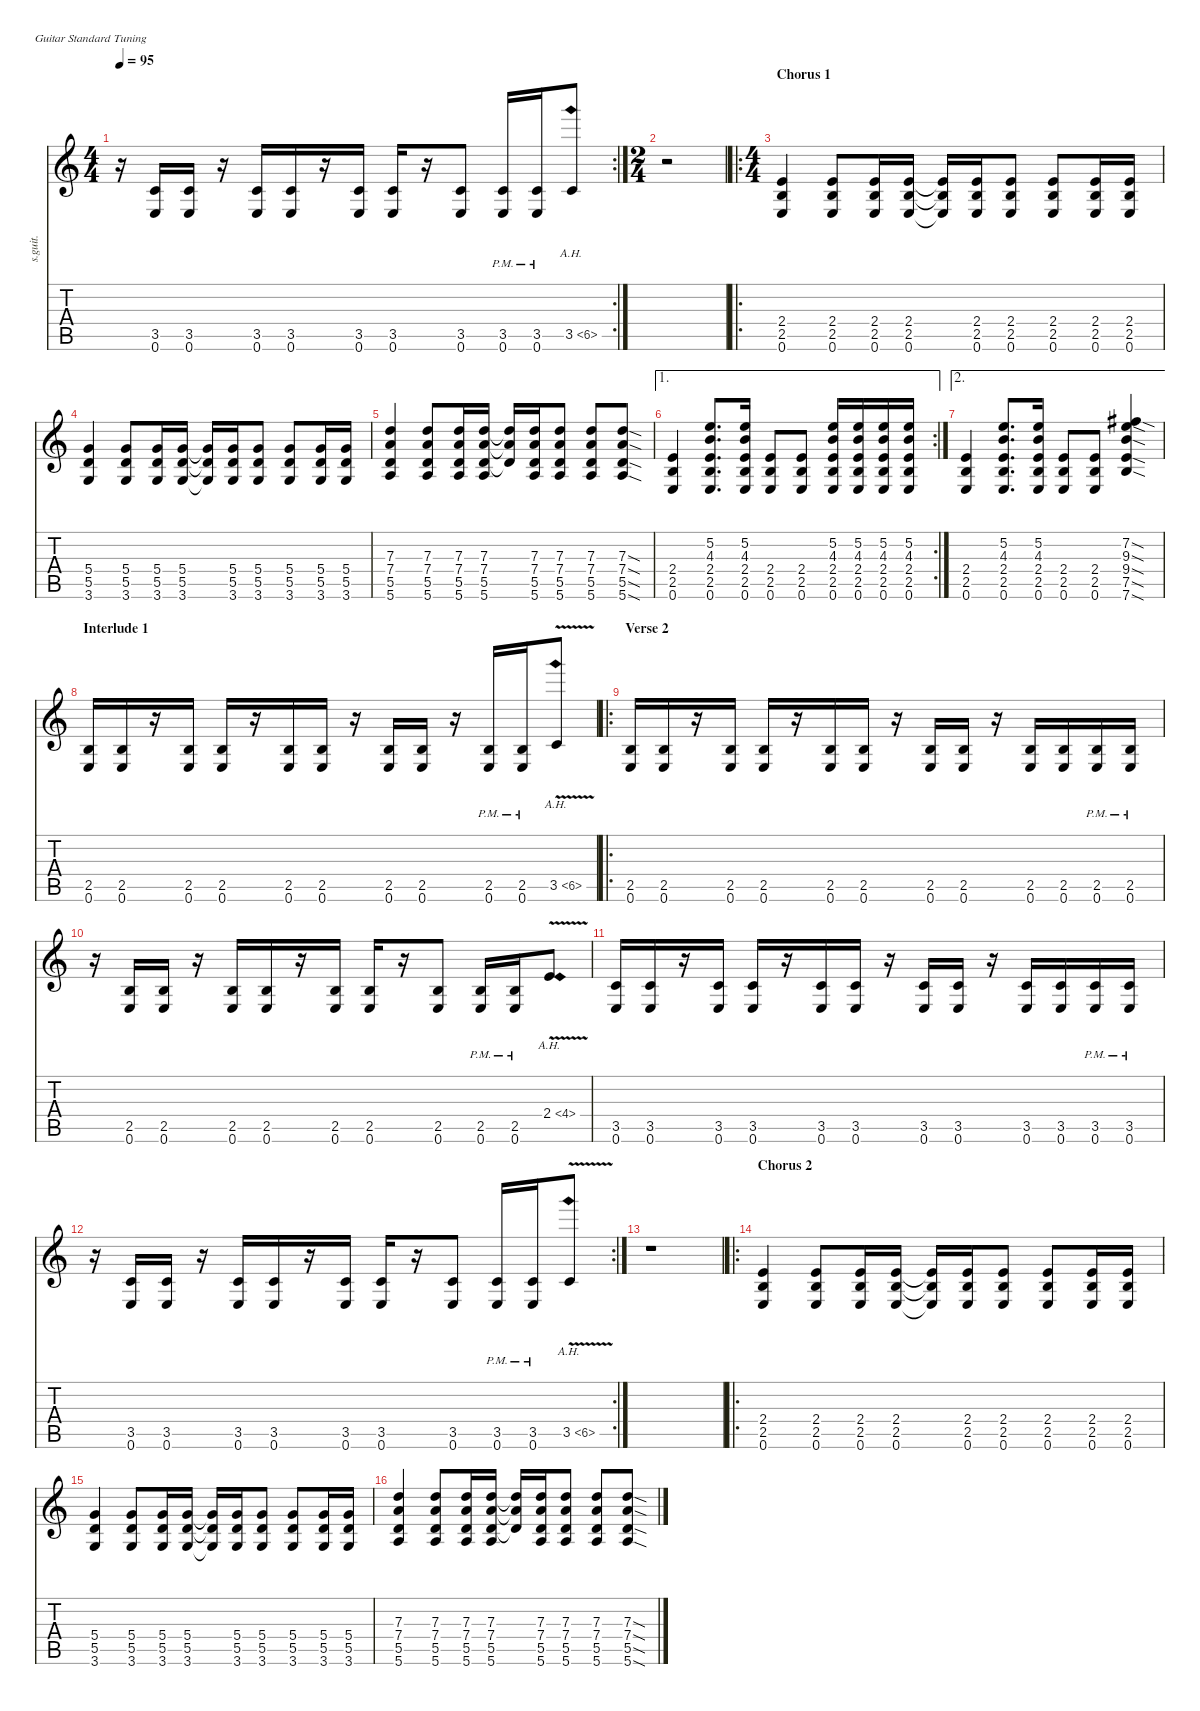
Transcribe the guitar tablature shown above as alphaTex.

\defaultSystemsLayout 4
\hideDynamics
\bracketExtendMode nobrackets
\track ("Ben Moody" "s.guit.") {instrument distortionguitar}
\staff {score tabs}
\tuning (E4 B3 G3 D3 A2 E2)
\rc 2
\ts (4 4)
\tempo 95
\clef g2
\ks c
r.16{dy f} (3.5 0.6).16{lyrics (0 "") lyrics (1 "") lyrics (2 "") lyrics (3 "") lyrics (4 "")} (3.5 0.6).16{lyrics (0 "") lyrics (1 "") lyrics (2 "") lyrics (3 "") lyrics (4 "")} r.16 (3.5 0.6).16{lyrics (0 "") lyrics (1 "") lyrics (2 "") lyrics (3 "") lyrics (4 "")} (3.5 0.6).16{lyrics (0 "") lyrics (1 "") lyrics (2 "") lyrics (3 "") lyrics (4 "")} r.16 (3.5 0.6).16{lyrics (0 "") lyrics (1 "") lyrics (2 "") lyrics (3 "") lyrics (4 "")} (3.5 0.6).16{lyrics (0 "") lyrics (1 "") lyrics (2 "") lyrics (3 "") lyrics (4 "")} r.16 (3.5 0.6).8{lyrics (0 "") lyrics (1 "") lyrics (2 "") lyrics (3 "") lyrics (4 "")} (0.6{pm} 3.5{pm}).16{lyrics (0 "") lyrics (1 "") lyrics (2 "") lyrics (3 "") lyrics (4 "")} (0.6{pm} 3.5{pm}).16{lyrics (0 "") lyrics (1 "") lyrics (2 "") lyrics (3 "") lyrics (4 "")} 3.5{ah 3}.8{lyrics (0 "") lyrics (1 "") lyrics (2 "") lyrics (3 "") lyrics (4 "")} |
\ts (2 4)
\beaming (8 2 2 2 2)
r.2 |
\ro
\ts (4 4)
\beaming (8 2 2 2 2)
\section ("" "Chorus 1")
(2.4 2.5 0.6).4{lyrics (0 "") lyrics (1 "") lyrics (2 "") lyrics (3 "") lyrics (4 "")} (2.4 2.5 0.6).8{lyrics (0 "") lyrics (1 "") lyrics (2 "") lyrics (3 "") lyrics (4 "")} (2.4 2.5 0.6).16{lyrics (0 "") lyrics (1 "") lyrics (2 "") lyrics (3 "") lyrics (4 "")} (2.4 2.5 0.6).16{lyrics (0 "") lyrics (1 "") lyrics (2 "") lyrics (3 "") lyrics (4 "")} (2.4{t} 2.5{t} 0.6{t}).16{lyrics (0 "") lyrics (1 "") lyrics (2 "") lyrics (3 "") lyrics (4 "")} (2.4 2.5 0.6).16{lyrics (0 "") lyrics (1 "") lyrics (2 "") lyrics (3 "") lyrics (4 "")} (2.4 2.5 0.6).8{lyrics (0 "") lyrics (1 "") lyrics (2 "") lyrics (3 "") lyrics (4 "")} (2.4 2.5 0.6).8{lyrics (0 "") lyrics (1 "") lyrics (2 "") lyrics (3 "") lyrics (4 "")} (2.4 2.5 0.6).16{lyrics (0 "") lyrics (1 "") lyrics (2 "") lyrics (3 "") lyrics (4 "")} (0.6 2.5 2.4).16{lyrics (0 "") lyrics (1 "") lyrics (2 "") lyrics (3 "") lyrics (4 "")} |
(5.4 5.5 3.6).4{lyrics (0 "") lyrics (1 "") lyrics (2 "") lyrics (3 "") lyrics (4 "")} (5.4 5.5 3.6).8{lyrics (0 "") lyrics (1 "") lyrics (2 "") lyrics (3 "") lyrics (4 "")} (5.4 5.5 3.6).16{lyrics (0 "") lyrics (1 "") lyrics (2 "") lyrics (3 "") lyrics (4 "")} (5.4 5.5 3.6).16{lyrics (0 "") lyrics (1 "") lyrics (2 "") lyrics (3 "") lyrics (4 "")} (5.4{t} 5.5{t} 3.6{t}).16{lyrics (0 "") lyrics (1 "") lyrics (2 "") lyrics (3 "") lyrics (4 "")} (5.4 5.5 3.6).16{lyrics (0 "") lyrics (1 "") lyrics (2 "") lyrics (3 "") lyrics (4 "")} (5.4 5.5 3.6).8{lyrics (0 "") lyrics (1 "") lyrics (2 "") lyrics (3 "") lyrics (4 "")} (5.4 5.5 3.6).8{lyrics (0 "") lyrics (1 "") lyrics (2 "") lyrics (3 "") lyrics (4 "")} (5.4 5.5 3.6).16{lyrics (0 "") lyrics (1 "") lyrics (2 "") lyrics (3 "") lyrics (4 "")} (3.6 5.5 5.4).16{lyrics (0 "") lyrics (1 "") lyrics (2 "") lyrics (3 "") lyrics (4 "")} |
(7.3 7.4 5.5 5.6).4{lyrics (0 "") lyrics (1 "") lyrics (2 "") lyrics (3 "") lyrics (4 "")} (7.3 7.4 5.5 5.6).8{lyrics (0 "") lyrics (1 "") lyrics (2 "") lyrics (3 "") lyrics (4 "")} (7.3 7.4 5.5 5.6).16{lyrics (0 "") lyrics (1 "") lyrics (2 "") lyrics (3 "") lyrics (4 "")} (7.3 7.4 5.5 5.6).16{lyrics (0 "") lyrics (1 "") lyrics (2 "") lyrics (3 "") lyrics (4 "")} (7.3{t} 7.4{t} 5.5{t}).16{lyrics (0 "") lyrics (1 "") lyrics (2 "") lyrics (3 "") lyrics (4 "")} (7.3 7.4 5.5 5.6).16{lyrics (0 "") lyrics (1 "") lyrics (2 "") lyrics (3 "") lyrics (4 "")} (7.3 7.4 5.5 5.6).8{lyrics (0 "") lyrics (1 "") lyrics (2 "") lyrics (3 "") lyrics (4 "")} (7.3 7.4 5.5 5.6).8{lyrics (0 "") lyrics (1 "") lyrics (2 "") lyrics (3 "") lyrics (4 "")} (5.5{sod} 7.4{sod} 7.3{sod} 5.6{sod}).8{lyrics (0 "") lyrics (1 "") lyrics (2 "") lyrics (3 "") lyrics (4 "")} |
\ae 1
\rc 2
(2.4 2.5 0.6).4{lyrics (0 "") lyrics (1 "") lyrics (2 "") lyrics (3 "") lyrics (4 "")} (2.4 2.5 4.3 0.6 5.2).8{d lyrics (0 "") lyrics (1 "") lyrics (2 "") lyrics (3 "") lyrics (4 "")} (2.4 2.5 4.3 0.6 5.2).16{lyrics (0 "") lyrics (1 "") lyrics (2 "") lyrics (3 "") lyrics (4 "")} (2.4 2.5 0.6).8{lyrics (0 "") lyrics (1 "") lyrics (2 "") lyrics (3 "") lyrics (4 "")} (2.4 2.5 0.6).8{lyrics (0 "") lyrics (1 "") lyrics (2 "") lyrics (3 "") lyrics (4 "")} (4.3 2.4 2.5 0.6 5.2).16{lyrics (0 "") lyrics (1 "") lyrics (2 "") lyrics (3 "") lyrics (4 "")} (4.3 2.4 2.5 0.6 5.2).16{lyrics (0 "") lyrics (1 "") lyrics (2 "") lyrics (3 "") lyrics (4 "")} (4.3 2.4 2.5 0.6 5.2).16{lyrics (0 "") lyrics (1 "") lyrics (2 "") lyrics (3 "") lyrics (4 "")} (4.3 2.4 2.5 0.6 5.2).16{lyrics (0 "") lyrics (1 "") lyrics (2 "") lyrics (3 "") lyrics (4 "")} |
\ae 2
(2.4 2.5 0.6).4{lyrics (0 "") lyrics (1 "") lyrics (2 "") lyrics (3 "") lyrics (4 "")} (2.4 2.5 4.3 0.6 5.2).8{d lyrics (0 "") lyrics (1 "") lyrics (2 "") lyrics (3 "") lyrics (4 "")} (2.4 2.5 4.3 0.6 5.2).16{lyrics (0 "") lyrics (1 "") lyrics (2 "") lyrics (3 "") lyrics (4 "")} (2.4 2.5 0.6).8{lyrics (0 "") lyrics (1 "") lyrics (2 "") lyrics (3 "") lyrics (4 "")} (2.4 2.5 0.6).8{lyrics (0 "") lyrics (1 "") lyrics (2 "") lyrics (3 "") lyrics (4 "")} (9.3{sod} 9.4{sod} 7.5{sod} 7.6{sod} 7.2{sod acc #}).4{lyrics (0 "") lyrics (1 "") lyrics (2 "") lyrics (3 "") lyrics (4 "")} |
\section ("" "Interlude 1")
(2.5 0.6).16{lyrics (0 "") lyrics (1 "") lyrics (2 "") lyrics (3 "") lyrics (4 "")} (2.5 0.6).16{lyrics (0 "") lyrics (1 "") lyrics (2 "") lyrics (3 "") lyrics (4 "")} r.16 (2.5 0.6).16{lyrics (0 "") lyrics (1 "") lyrics (2 "") lyrics (3 "") lyrics (4 "")} (2.5 0.6).16{lyrics (0 "") lyrics (1 "") lyrics (2 "") lyrics (3 "") lyrics (4 "")} r.16 (2.5 0.6).16{lyrics (0 "") lyrics (1 "") lyrics (2 "") lyrics (3 "") lyrics (4 "")} (2.5 0.6).16{lyrics (0 "") lyrics (1 "") lyrics (2 "") lyrics (3 "") lyrics (4 "")} r.16 (2.5 0.6).16{lyrics (0 "") lyrics (1 "") lyrics (2 "") lyrics (3 "") lyrics (4 "")} (2.5 0.6).16{lyrics (0 "") lyrics (1 "") lyrics (2 "") lyrics (3 "") lyrics (4 "")} r.16 (0.6{pm} 2.5{pm}).16{lyrics (0 "") lyrics (1 "") lyrics (2 "") lyrics (3 "") lyrics (4 "")} (0.6{pm} 2.5{pm}).16{lyrics (0 "") lyrics (1 "") lyrics (2 "") lyrics (3 "") lyrics (4 "")} 3.5{ah 3 v}.8{lyrics (0 "") lyrics (1 "") lyrics (2 "") lyrics (3 "") lyrics (4 "")} |
\ro
\section ("" "Verse 2")
(2.5 0.6).16{lyrics (0 "") lyrics (1 "") lyrics (2 "") lyrics (3 "") lyrics (4 "")} (2.5 0.6).16{lyrics (0 "") lyrics (1 "") lyrics (2 "") lyrics (3 "") lyrics (4 "")} r.16 (2.5 0.6).16{lyrics (0 "") lyrics (1 "") lyrics (2 "") lyrics (3 "") lyrics (4 "")} (2.5 0.6).16{lyrics (0 "") lyrics (1 "") lyrics (2 "") lyrics (3 "") lyrics (4 "")} r.16 (2.5 0.6).16{lyrics (0 "") lyrics (1 "") lyrics (2 "") lyrics (3 "") lyrics (4 "")} (2.5 0.6).16{lyrics (0 "") lyrics (1 "") lyrics (2 "") lyrics (3 "") lyrics (4 "")} r.16 (2.5 0.6).16{lyrics (0 "") lyrics (1 "") lyrics (2 "") lyrics (3 "") lyrics (4 "")} (2.5 0.6).16{lyrics (0 "") lyrics (1 "") lyrics (2 "") lyrics (3 "") lyrics (4 "")} r.16 (2.5 0.6).16{lyrics (0 "") lyrics (1 "") lyrics (2 "") lyrics (3 "") lyrics (4 "")} (2.5 0.6).16{lyrics (0 "") lyrics (1 "") lyrics (2 "") lyrics (3 "") lyrics (4 "")} (0.6{pm} 2.5{pm}).16{lyrics (0 "") lyrics (1 "") lyrics (2 "") lyrics (3 "") lyrics (4 "")} (0.6{pm} 2.5{pm}).16{lyrics (0 "") lyrics (1 "") lyrics (2 "") lyrics (3 "") lyrics (4 "")} |
r.16 (2.5 0.6).16{lyrics (0 "") lyrics (1 "") lyrics (2 "") lyrics (3 "") lyrics (4 "")} (2.5 0.6).16{lyrics (0 "") lyrics (1 "") lyrics (2 "") lyrics (3 "") lyrics (4 "")} r.16 (2.5 0.6).16{lyrics (0 "") lyrics (1 "") lyrics (2 "") lyrics (3 "") lyrics (4 "")} (2.5 0.6).16{lyrics (0 "") lyrics (1 "") lyrics (2 "") lyrics (3 "") lyrics (4 "")} r.16 (2.5 0.6).16{lyrics (0 "") lyrics (1 "") lyrics (2 "") lyrics (3 "") lyrics (4 "")} (2.5 0.6).16{lyrics (0 "") lyrics (1 "") lyrics (2 "") lyrics (3 "") lyrics (4 "")} r.16 (2.5 0.6).8{lyrics (0 "") lyrics (1 "") lyrics (2 "") lyrics (3 "") lyrics (4 "")} (0.6{pm} 2.5{pm}).16{lyrics (0 "") lyrics (1 "") lyrics (2 "") lyrics (3 "") lyrics (4 "")} (0.6{pm} 2.5{pm}).16{lyrics (0 "") lyrics (1 "") lyrics (2 "") lyrics (3 "") lyrics (4 "")} 2.4{ah 2 v}.8{lyrics (0 "") lyrics (1 "") lyrics (2 "") lyrics (3 "") lyrics (4 "")} |
(3.5 0.6).16{lyrics (0 "") lyrics (1 "") lyrics (2 "") lyrics (3 "") lyrics (4 "")} (3.5 0.6).16{lyrics (0 "") lyrics (1 "") lyrics (2 "") lyrics (3 "") lyrics (4 "")} r.16 (3.5 0.6).16{lyrics (0 "") lyrics (1 "") lyrics (2 "") lyrics (3 "") lyrics (4 "")} (3.5 0.6).16{lyrics (0 "") lyrics (1 "") lyrics (2 "") lyrics (3 "") lyrics (4 "")} r.16 (3.5 0.6).16{lyrics (0 "") lyrics (1 "") lyrics (2 "") lyrics (3 "") lyrics (4 "")} (3.5 0.6).16{lyrics (0 "") lyrics (1 "") lyrics (2 "") lyrics (3 "") lyrics (4 "")} r.16 (3.5 0.6).16{lyrics (0 "") lyrics (1 "") lyrics (2 "") lyrics (3 "") lyrics (4 "")} (3.5 0.6).16{lyrics (0 "") lyrics (1 "") lyrics (2 "") lyrics (3 "") lyrics (4 "")} r.16 (3.5 0.6).16{lyrics (0 "") lyrics (1 "") lyrics (2 "") lyrics (3 "") lyrics (4 "")} (3.5 0.6).16{lyrics (0 "") lyrics (1 "") lyrics (2 "") lyrics (3 "") lyrics (4 "")} (0.6{pm} 3.5{pm}).16{lyrics (0 "") lyrics (1 "") lyrics (2 "") lyrics (3 "") lyrics (4 "")} (0.6{pm} 3.5{pm}).16{lyrics (0 "") lyrics (1 "") lyrics (2 "") lyrics (3 "") lyrics (4 "")} |
\rc 2
r.16 (3.5 0.6).16{lyrics (0 "") lyrics (1 "") lyrics (2 "") lyrics (3 "") lyrics (4 "")} (3.5 0.6).16{lyrics (0 "") lyrics (1 "") lyrics (2 "") lyrics (3 "") lyrics (4 "")} r.16 (3.5 0.6).16{lyrics (0 "") lyrics (1 "") lyrics (2 "") lyrics (3 "") lyrics (4 "")} (3.5 0.6).16{lyrics (0 "") lyrics (1 "") lyrics (2 "") lyrics (3 "") lyrics (4 "")} r.16 (3.5 0.6).16{lyrics (0 "") lyrics (1 "") lyrics (2 "") lyrics (3 "") lyrics (4 "")} (3.5 0.6).16{lyrics (0 "") lyrics (1 "") lyrics (2 "") lyrics (3 "") lyrics (4 "")} r.16 (3.5 0.6).8{lyrics (0 "") lyrics (1 "") lyrics (2 "") lyrics (3 "") lyrics (4 "")} (0.6{pm} 3.5{pm}).16{lyrics (0 "") lyrics (1 "") lyrics (2 "") lyrics (3 "") lyrics (4 "")} (0.6{pm} 3.5{pm}).16{lyrics (0 "") lyrics (1 "") lyrics (2 "") lyrics (3 "") lyrics (4 "")} 3.5{ah 3 v}.8{lyrics (0 "") lyrics (1 "") lyrics (2 "") lyrics (3 "") lyrics (4 "")} |
r.1 |
\ro
\section ("" "Chorus 2")
(2.4 2.5 0.6).4{lyrics (0 "") lyrics (1 "") lyrics (2 "") lyrics (3 "") lyrics (4 "")} (2.4 2.5 0.6).8{lyrics (0 "") lyrics (1 "") lyrics (2 "") lyrics (3 "") lyrics (4 "")} (2.4 2.5 0.6).16{lyrics (0 "") lyrics (1 "") lyrics (2 "") lyrics (3 "") lyrics (4 "")} (2.4 2.5 0.6).16{lyrics (0 "") lyrics (1 "") lyrics (2 "") lyrics (3 "") lyrics (4 "")} (2.4{t} 2.5{t} 0.6{t}).16{lyrics (0 "") lyrics (1 "") lyrics (2 "") lyrics (3 "") lyrics (4 "")} (2.4 2.5 0.6).16{lyrics (0 "") lyrics (1 "") lyrics (2 "") lyrics (3 "") lyrics (4 "")} (2.4 2.5 0.6).8{lyrics (0 "") lyrics (1 "") lyrics (2 "") lyrics (3 "") lyrics (4 "")} (2.4 2.5 0.6).8{lyrics (0 "") lyrics (1 "") lyrics (2 "") lyrics (3 "") lyrics (4 "")} (2.4 2.5 0.6).16{lyrics (0 "") lyrics (1 "") lyrics (2 "") lyrics (3 "") lyrics (4 "")} (0.6 2.5 2.4).16{lyrics (0 "") lyrics (1 "") lyrics (2 "") lyrics (3 "") lyrics (4 "")} |
(5.4 5.5 3.6).4{lyrics (0 "") lyrics (1 "") lyrics (2 "") lyrics (3 "") lyrics (4 "")} (5.4 5.5 3.6).8{lyrics (0 "") lyrics (1 "") lyrics (2 "") lyrics (3 "") lyrics (4 "")} (5.4 5.5 3.6).16{lyrics (0 "") lyrics (1 "") lyrics (2 "") lyrics (3 "") lyrics (4 "")} (5.4 5.5 3.6).16{lyrics (0 "") lyrics (1 "") lyrics (2 "") lyrics (3 "") lyrics (4 "")} (5.4{t} 5.5{t} 3.6{t}).16{lyrics (0 "") lyrics (1 "") lyrics (2 "") lyrics (3 "") lyrics (4 "")} (5.4 5.5 3.6).16{lyrics (0 "") lyrics (1 "") lyrics (2 "") lyrics (3 "") lyrics (4 "")} (5.4 5.5 3.6).8{lyrics (0 "") lyrics (1 "") lyrics (2 "") lyrics (3 "") lyrics (4 "")} (5.4 5.5 3.6).8{lyrics (0 "") lyrics (1 "") lyrics (2 "") lyrics (3 "") lyrics (4 "")} (5.4 5.5 3.6).16{lyrics (0 "") lyrics (1 "") lyrics (2 "") lyrics (3 "") lyrics (4 "")} (3.6 5.5 5.4).16{lyrics (0 "") lyrics (1 "") lyrics (2 "") lyrics (3 "") lyrics (4 "")} |
(7.3 7.4 5.5 5.6).4{lyrics (0 "") lyrics (1 "") lyrics (2 "") lyrics (3 "") lyrics (4 "")} (7.3 7.4 5.5 5.6).8{lyrics (0 "") lyrics (1 "") lyrics (2 "") lyrics (3 "") lyrics (4 "")} (7.3 7.4 5.5 5.6).16{lyrics (0 "") lyrics (1 "") lyrics (2 "") lyrics (3 "") lyrics (4 "")} (7.3 7.4 5.5 5.6).16{lyrics (0 "") lyrics (1 "") lyrics (2 "") lyrics (3 "") lyrics (4 "")} (7.3{t} 7.4{t} 5.5{t}).16{lyrics (0 "") lyrics (1 "") lyrics (2 "") lyrics (3 "") lyrics (4 "")} (7.3 7.4 5.5 5.6).16{lyrics (0 "") lyrics (1 "") lyrics (2 "") lyrics (3 "") lyrics (4 "")} (7.3 7.4 5.5 5.6).8{lyrics (0 "") lyrics (1 "") lyrics (2 "") lyrics (3 "") lyrics (4 "")} (7.3 7.4 5.5 5.6).8{lyrics (0 "") lyrics (1 "") lyrics (2 "") lyrics (3 "") lyrics (4 "")} (5.5{sod} 7.4{sod} 7.3{sod} 5.6{sod}).8{lyrics (0 "") lyrics (1 "") lyrics (2 "") lyrics (3 "") lyrics (4 "")}
